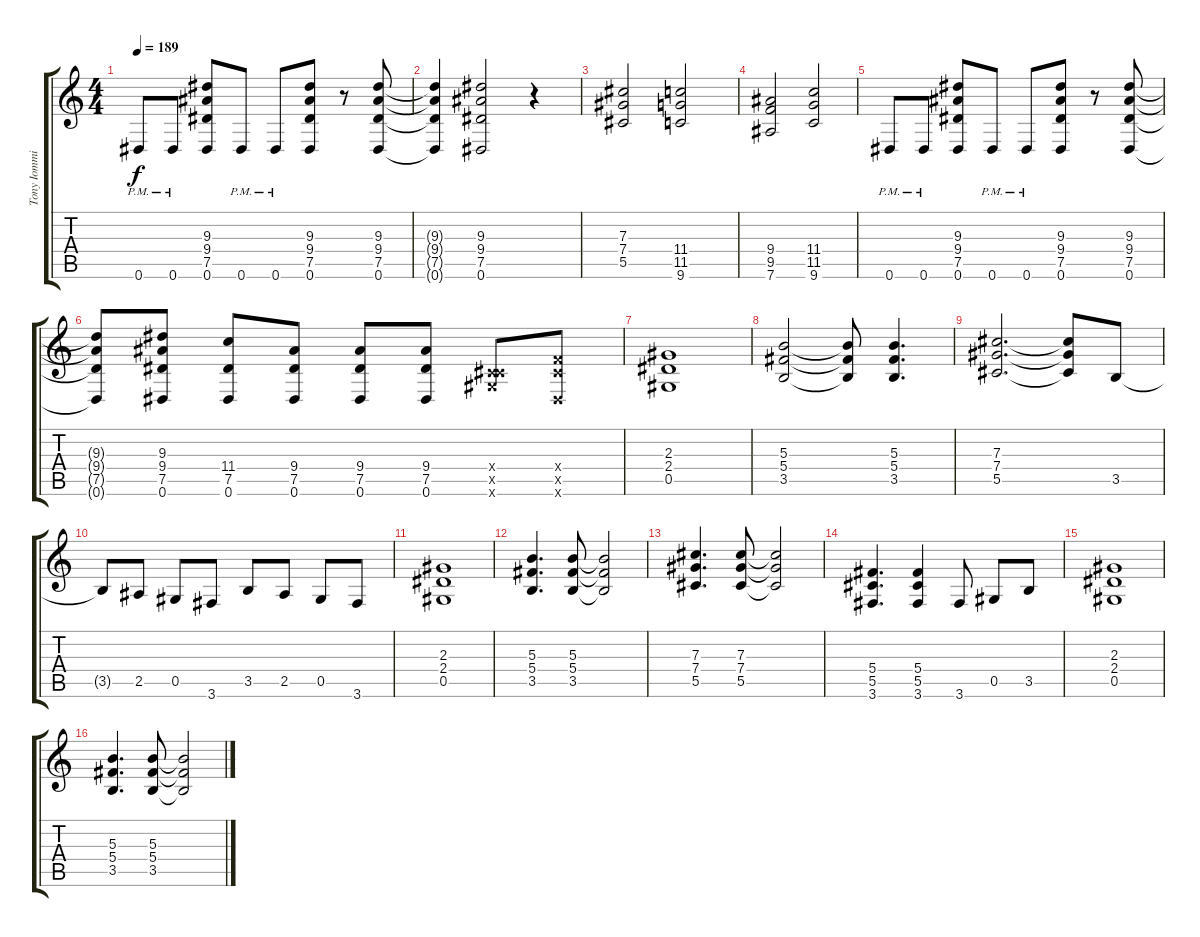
\track ("Tony Iommi (Rh. 2)" "Tony Iommi") {instrument overdrivenguitar}
\staff {score tabs}
\tuning (Eb4 Bb3 Gb3 Db3 Ab2 Eb2) {hide}
\ts (4 4)
\tempo 189
\clef g2
\ks c
0.6{pm}.8{dy f} 0.6{pm}.8 (9.3 9.4 7.5 0.6).8 0.6{pm}.8 0.6{pm}.8 (9.3 9.4 7.5 0.6).8 r.8 (9.3 9.4 7.5 0.6).8 |
(9.3{t} 9.4{t} 7.5{t} 0.6{t}).4 (9.3 9.4 7.5 0.6).2 r.4 |
(7.3 7.4 5.5).2 (11.4 11.5 9.6).2 |
(9.4 9.5 7.6).2 (11.4 11.5 9.6).2 |
0.6{pm}.8 0.6{pm}.8 (9.3 9.4 7.5 0.6).8 0.6{pm}.8 0.6{pm}.8 (9.3 9.4 7.5 0.6).8 r.8 (9.3 9.4 7.5 0.6).8 |
(9.3{t} 9.4{t} 7.5{t} 0.6{t}).8 (9.3 9.4 7.5 0.6).8 (11.4 7.5 0.6).8 (9.4 7.5 0.6).8 (9.4 7.5 0.6).8 (9.4 7.5 0.6).8 (0.4{x} 0.5{x} 10.6{x}).8 (0.4{x} 9.5{x} 0.6{x}).8 |
(2.3 2.4 0.5).1 |
(5.3 5.4 3.5).2 (5.3{t} 5.4{t} 3.5{t}).8 (5.3 5.4 3.5).4{d} |
(7.3 7.4 5.5).2{d} (7.3{t} 7.4{t} 5.5{t}).8 3.5.8 |
3.5{t}.8 2.5.8 0.5.8 3.6.8 3.5.8 2.5.8 0.5.8 3.6.8 |
(2.3 2.4 0.5).1 |
(5.3 5.4 3.5).4{d} (5.3 5.4 3.5).8 (5.3{t} 5.4{t} 3.5{t}).2 |
(7.3 7.4 5.5).4{d} (7.3 7.4 5.5).8 (7.3{t} 7.4{t} 5.5{t}).2 |
(5.4 5.5 3.6).4{d} (5.4 5.5 3.6).4 3.6.8 0.5.8 3.5.8 |
(2.3 2.4 0.5).1 |
(5.3 5.4 3.5).4{d} (5.3 5.4 3.5).8 (5.3{t} 5.4{t} 3.5{t}).2
